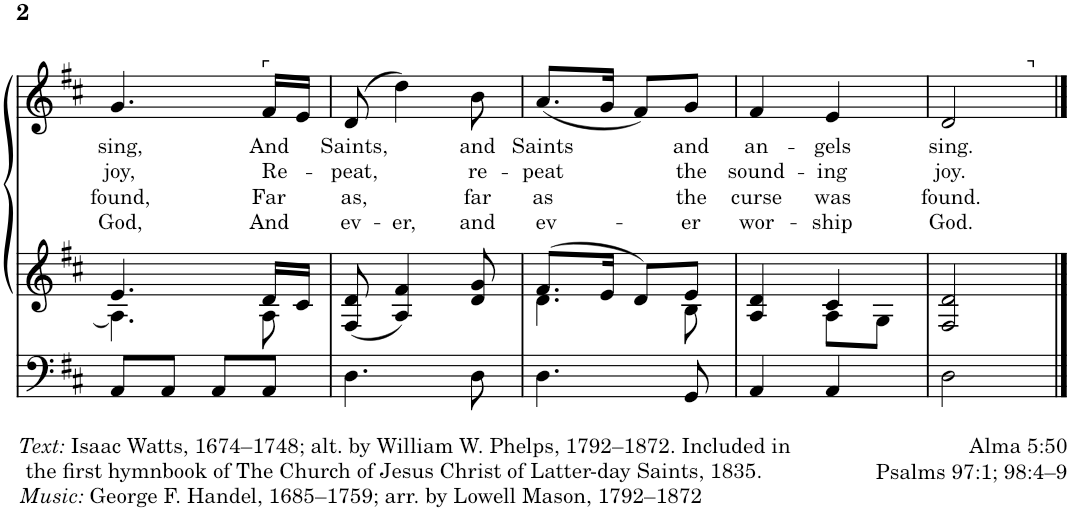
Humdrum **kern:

**kern	**kern	**kern	**text	**text	**text	**text
*part1	*part1	*part1	*part1	*part1	*part1	*part1
*staff3	*staff2	*staff1	*staff1	*staff1	*staff1	*staff1
*I"Organ	*	*	*	*	*	*
*I'Org.	*	*	*	*	*	*
!!LO:PB:g=z
*clefF4	*clefG2	*clefG2	*	*	*	*
*k[f#c#]	*k[f#c#]	*k[f#c#]	*	*	*	*
*M2/4	*M2/4	*M2/4	*	*	*	*
=16	=16	=16	=16	=16	=16	=16
*	*^	*	*	*	*	*
!	!	!	!	!LO:LY:b	!LO:LY:b	!LO:LY:b	!LO:LY:b
8AA/L	4.e/	4.A\]	4.g/	sing,	joy,	found,	God,
8AA/J	.	.	.	.	.	.	.
8AA/L	.	.	.	.	.	.	.
!	!	!	!LO:TX:a:t=⌜	!	!	!	!
!	!	!	!	!LO:LY:b	!LO:LY:b	!LO:LY:b	!LO:LY:b
8AA/J	16d/LL	8A\	16f#/LL	And	Re-	Far	And
.	16c#/JJ	.	16e/JJ	.	.	.	.
*	*v	*v	*	*	*	*	*
=17	=17	=17	=17	=17	=17	=17
!	!	!	!LO:LY:b	!LO:LY:b	!LO:LY:b	!LO:LY:b
4.D\	8F#/ 8d/	(8d/	Saints,	-peat,	as,	ev-
!	!	!	!	!	!	!LO:LY:b
.	4A/ 4f#/	4dd\)	.	.	.	-er,
!	!	!	!LO:LY:b	!LO:LY:b	!LO:LY:b	!LO:LY:b
8D\	8d/ 8g/	8b\	and	re-	far	and
=18	=18	=18	=18	=18	=18	=18
*	*^	*	*	*	*	*
!	!	!	!	!LO:LY:b	!LO:LY:b	!LO:LY:b	!LO:LY:b
4.D\	8.f#/L	4.d\	(8.a/L	Saints	-peat	as	ev-
.	16e/Jk	.	16g/Jk	.	.	.	.
.	8d/L	.	8f#/L)	.	.	.	.
!	!	!	!	!LO:LY:b	!LO:LY:b	!LO:LY:b	!LO:LY:b
8GG/	8e/J	8B\	8g/J	and	the	the	-er
=19	=19	=19	=19	=19	=19	=19	=19
!	!	!	!	!LO:LY:b	!LO:LY:b	!LO:LY:b	!LO:LY:b
4AA/	4A/ 4d/	4ryy	4f#/	an-	sound-	curse	wor-
!	!	!	!	!LO:LY:b	!LO:LY:b	!LO:LY:b	!LO:LY:b
4AA/	4c#/	8A\L	4e/	-gels	-ing	was	-ship
.	.	8G\J	.	.	.	.	.
=20	=20	=20	=20	=20	=20	=20	=20
!	!	!	!	!LO:LY:b	!LO:LY:b	!LO:LY:b	!LO:LY:b
*	*v	*v	*^	*	*	*	*
2D\	2F#/ 2d/	2d/	4.ryy	sing.	joy.	found.	God.
!	!	!	!LO:TX:a:t=⌝	!	!	!	!
.	.	.	8ryy	.	.	.	.
*	*	*v	*v	*	*	*	*
==	==	==	==	==	==	==
*-	*-	*-	*-	*-	*-	*-
